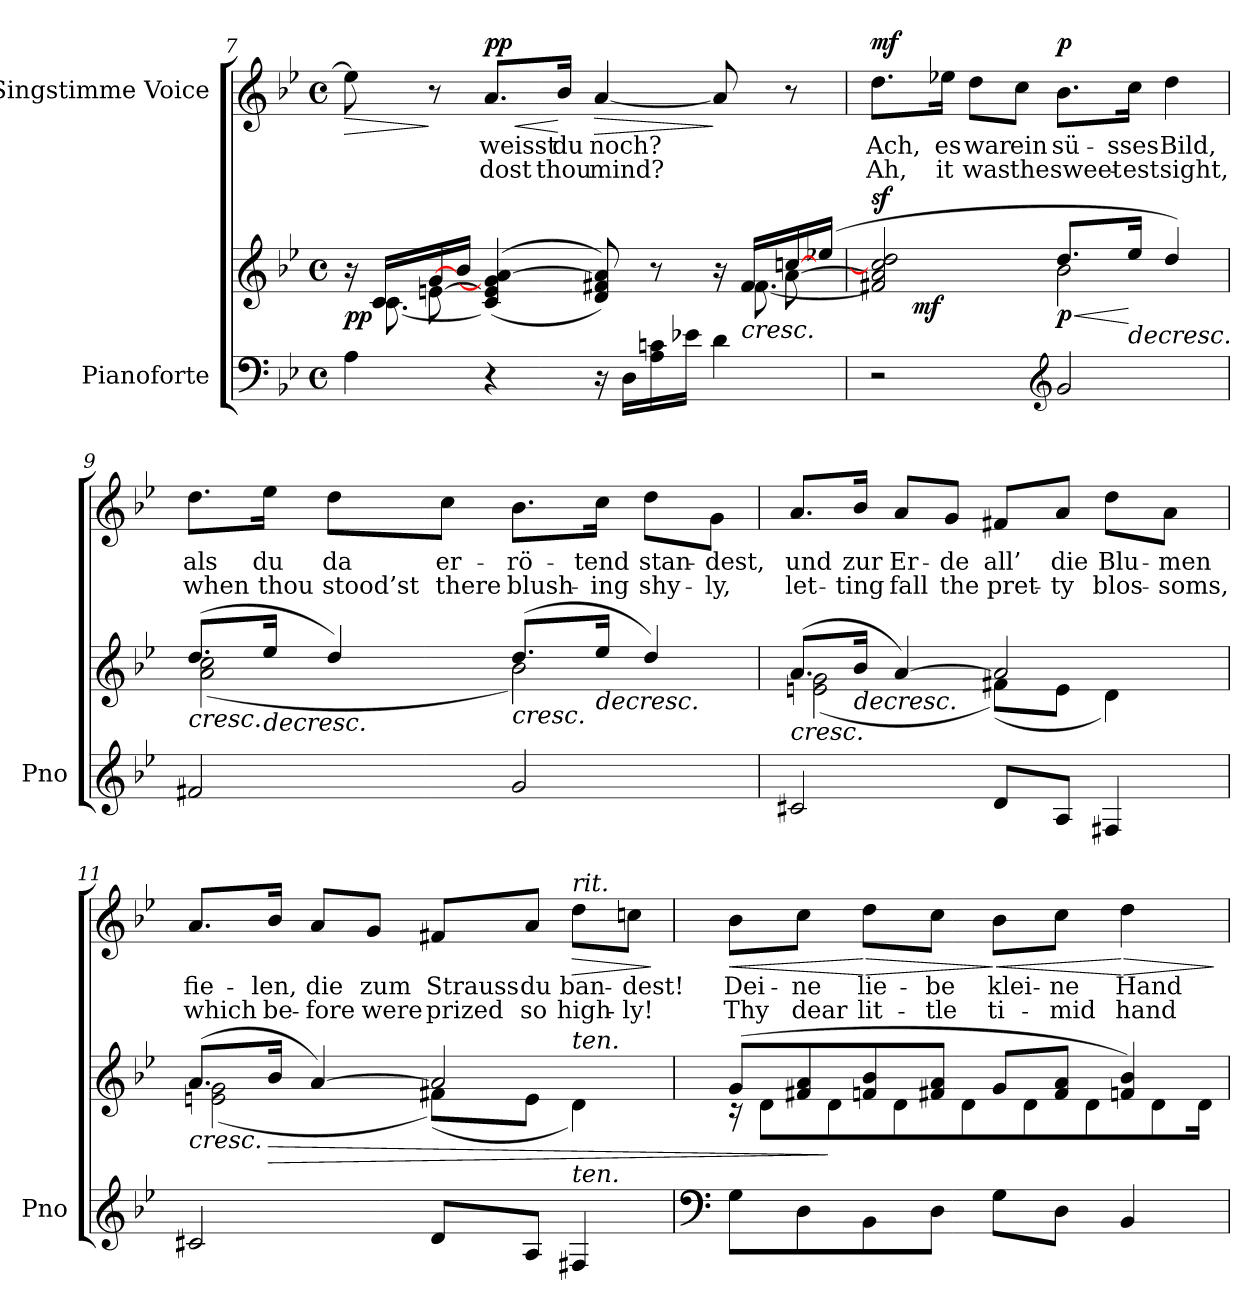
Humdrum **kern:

**kern	**kern	**dynam	**kern	**text	**text	**dynam
*part2	*part2	*part2	*part1	*part1	*part1	*part1
*staff3	*staff2	*staff2/3	*staff1	*staff1	*staff1	*staff1
*I"Pianoforte	*	*	*I"Singstimme Voice	*	*	*
*I'Pno	*	*	*	*	*	*
*clefF4	*clefG2	*	*clefG2	*	*	*
*k[b-e-]	*k[b-e-]	*	*k[b-e-]	*	*	*
*M4/4	*M4/4	*	*M4/4	*	*	*
*met(c)	*met(c)	*	*met(c)	*	*	*
=7	=7	=7	=7	=7	=7	=7
*	*^	*	*	*	*	*
*	*	*^	*	*	*	*	*
!	!	!	!	!LO:DY:b	!	!	!	!LO:HP:b
4A\	16r	16ryy	8ryy	pp	8ee\]	.	.	>
.	16c/LL	[8.c\	.	.	.	.	.	.
.	[<16g/	.	[8en\	.	8r	.	.	]
.	16b-/JJ	.	.	.	.	.	.	.
!	!	!	!	!	!	!	!	!LO:HP:b
!	!	!	!	!	!	!	!	!LO:DY:n=1:a
4r	(<(4c/] 4e/] 4g/] [4a/	4ryy	4ryy	.	8.a/L	weisst	dost	< pp
.	.	.	.	.	16b-/Jk	du	thou	[
!	!	!	!	!	!	!	!	!LO:HP:b
16r	8d/ 8f#X/ 8a/]))	4ryy	4ryy	.	[4a/	noch?	mind?	>
(16D\LL	.	.	.	.	.	.	.	.
16A\ 16cn\	8r	.	.	.	.	.	.	.
16e-X\JJ	.	.	.	.	.	.	.	.
4d\	16r	16ryy	8ryy	.	8a/]	.	.	]
!	!	!	!	!LO:HP:b	!	!	!	!
.	16f#/LL	[8.f#\	.	<	.	.	.	.
.	[16ccn/	.	[>8a\	.	8r	.	.	.
.	(16ee-X/JJ	.	.	.	.	.	.	.
=8	=8	=8	=8	=8	=8	=8	=8	=8
!	!	!	!	!LO:DY:a	!	!	!	!LO:DY:a
2r	2f#X/] 2a/] 2cc/] 2dd/	2ryy	8ryy	sf	8.dd\L	Ach,	Ah,	mf
!	!	!	!	!LO:DY:b	!	!	!	!
.	.	.	2..ryy	mf	.	.	.	.
.	.	.	.	.	16ee-X\Jk	es	it	.
.	.	.	.	.	8dd\L	war	was	.
.	.	.	.	.	8cc\J	ein	the	.
*clefG2	*	*	*	*	*	*	*	*
!	!	!	!	!LO:HP:b	!	!	!	!
!	!	!	!	!LO:DY:n=1:b	!	!	!	!LO:DY:a
2g/	(8.dd/L	2b-\)	.	< p	8.b-\L	sü-	sweet-	p
!	!	!	!	!LO:HP:n=1:b	!	!	!	!
.	16ee-/Jk	.	.	[ >	16cc\Jk	-sses	-est	.
.	4dd/)	.	.	.	4dd\	Bild,	sight,	.
.	.	.	.	[	.	.	.	.
=9	=9	=9	=9	=9	=9	=9	=9	=9
!	!	!	!	!LO:HP:b	!	!	!	!
*	*	*v	*v	*	*	*	*	*
2f#X/	(8.dd/L	(2a\ 2cc\	<	8.dd\L	als	when	.
!	!	!	!LO:HP:n=1:b	!	!	!	!
.	16ee-/Jk	.	] >	16ee-\Jk	du	thou	.
.	4dd/)	.	[	8dd\L	da	stood’st	.
.	.	.	.	8cc\J	er-	there	.
!	!	!	!LO:HP:b	!	!	!	!
2g/	(8.dd/L	2b-\)	<	8.b-\L	-rö-	blush-	.
!	!	!	!LO:HP:n=1:b	!	!	!	!
.	16ee-/Jk	.	] >	16cc\Jk	-tend	-ing	.
.	4dd/)	.	[	8dd\L	stan-	shy-	.
.	.	.	.	8g\J	-dest,	-ly,	.
=10	=10	=10	=10	=10	=10	=10	=10
!	!	!	!LO:HP:b	!	!	!	!
2c#X/	(8.a/L	(2en\ 2g\	<	8.a/L	und	let-	.
!	!	!	!LO:HP:n=1:b	!	!	!	!
.	16b-/Jk	.	] >	16b-/Jk	zur	-ting	.
.	[4a/)	.	[	8a/L	Er-	fall	.
.	.	.	.	8g/J	-de	the	.
8d/L	2a/]	(8f#X\L)	.	8f#X/L	all’	pret-	.
8A/J	.	8e\J	.	8a/J	die	-ty	.
4F#X/	.	4d\)	.	8dd\L	Blu-	blos-	.
.	.	.	.	8a\J	-men	-soms,	.
=11	=11	=11	=11	=11	=11	=11	=11
!	!	!	!LO:HP:b	!	!	!	!
2c#X/	(8.a/L	(2en\ 2g\	<	8.a/L	fie-	which	.
!	!	!	!LO:HP:n=1:b	!	!	!	!
.	16b-/Jk	.	] >	16b-/Jk	-len,	be-	.
.	[4a/)	.	[	8a/L	die	-fore	.
.	.	.	.	8g/J	zum	were	.
8d/L	2a/]	(8f#X\L)	.	8f#X/L	Strauss	prized	.
8A/J	.	8e\J	.	8a/J	du	so	.
!	!	!	!	!LO:TX:i:t=rit.	!	!	!
!	!	!LO:TX:i:t=ten.	!	!	!	!	!
!LO:TX:i:t=ten.	!	!	!	!	!	!	!
!	!	!	!	!	!	!	!LO:HP:b
4F#X/	.	4d\)	.	8dd\L	ban-	high-	>
.	.	.	.	8ccn\J	-dest!	-ly!	.
*	*v	*v	*	*	*	*	*
.	.	.	.	.	.	]
=12	=12	=12	=12	=12	=12	=12
*clefF4	*	*	*	*	*	*
*	*^	*	*	*	*	*
!	!	!	!	!	!	!	!LO:HP:b
8G\L	(8g/L	16r	.	8b-\L	Dei-	Thy	<
.	.	8d\L	.	.	.	.	.
8D\	8f#X/ 8a/	.	.	8cc\J	-ne	dear	.
.	.	8d\	]	.	.	.	.
!	!	!	!	!	!	!	!LO:HP:n=1:b
8BB-\	8fn/ 8b-/	.	.	8dd\L	lie-	lit-	[ >
.	.	8d\	.	.	.	.	.
8D\J	8f#X/ 8a/J	.	.	8cc\J	-be	-tle	.
.	.	8d\	.	.	.	.	.
!	!	!	!	!	!	!	!LO:HP:n=1:b
8G\L	8g/L	.	.	8b-\L	klei-	ti-	] <
.	.	8d\	.	.	.	.	.
8D\J	8f#/ 8a/J	.	.	8cc\J	-ne	-mid	.
.	.	8d\	.	.	.	.	.
!	!	!	!	!	!	!	!LO:HP:n=1:b
4BB-/	4fn/ 4b-/)	.	.	4dd\	Hand	hand	[ >
.	.	8d\	.	.	.	.	.
.	.	16d\Jk	.	.	.	.	.
*	*v	*v	*	*	*	*	*
.	.	.	.	.	.	]
=	=	=	=	=	=	=
*-	*-	*-	*-	*-	*-	*-
